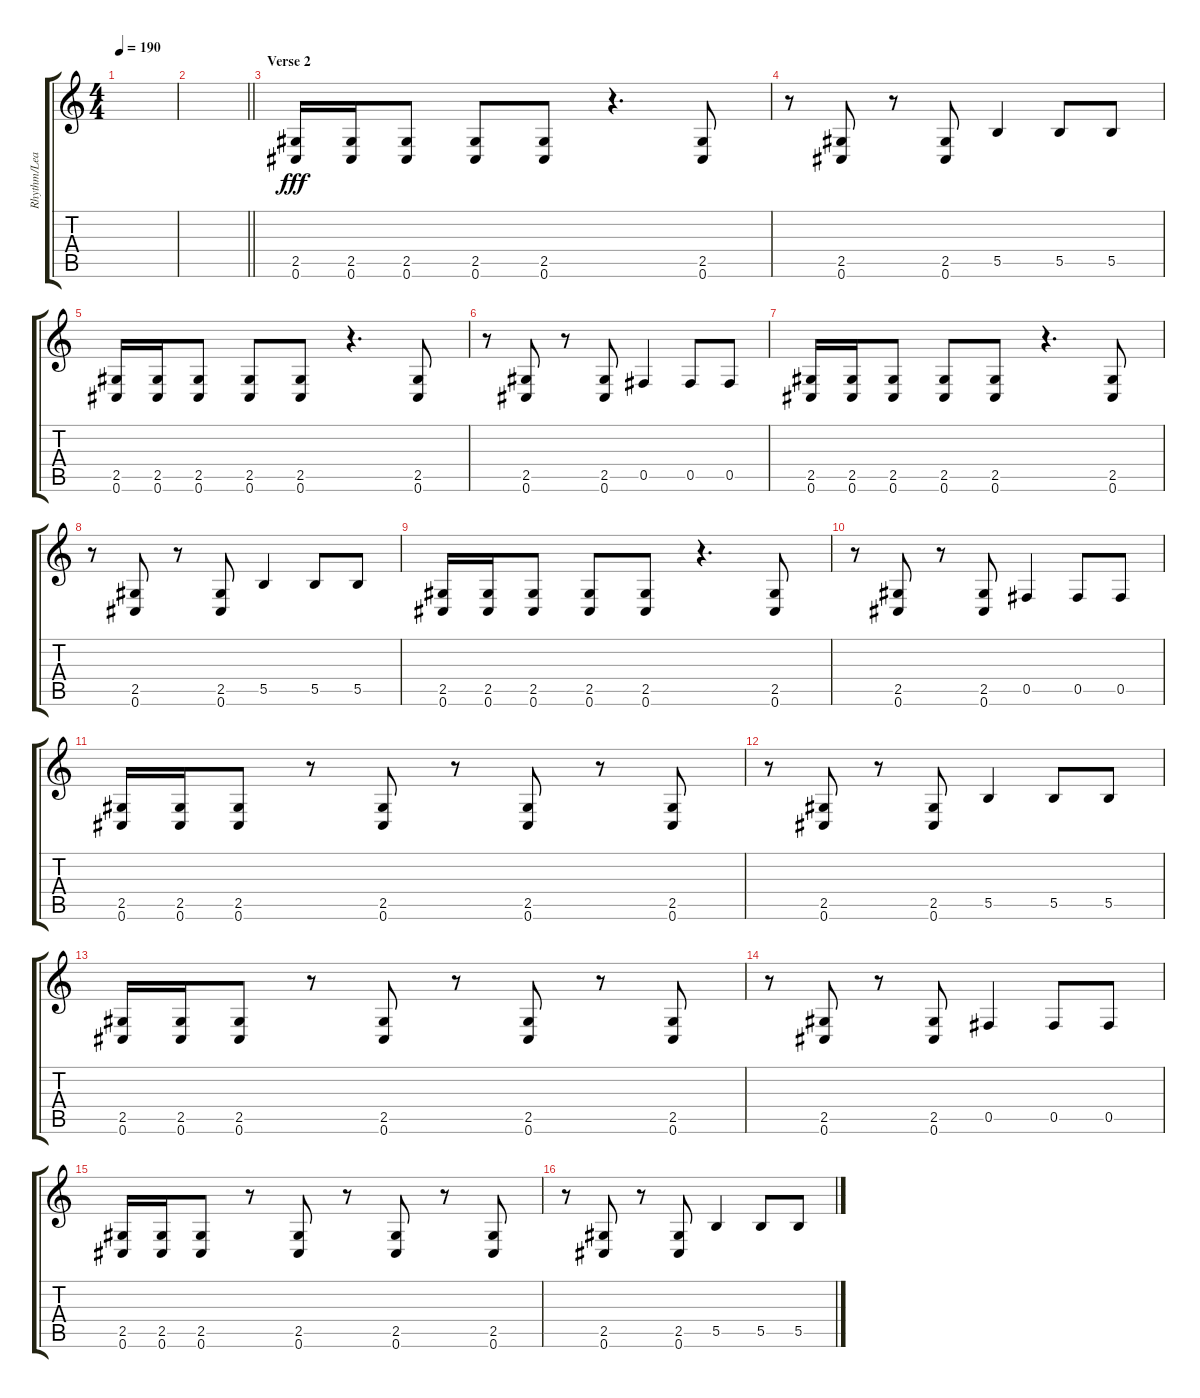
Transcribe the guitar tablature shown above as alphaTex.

\track ("Rhythm/Lead Guitar" "Rhythm/Lea") {instrument overdrivenguitar}
\staff {score tabs}
\tuning (Db4 Ab3 E3 B2 Gb2 Db2) {hide}
\ts (4 4)
\tempo 190
\clef g2
\ks c
|
\barLineRight lightlight
|
\section ("" "Verse 2")
(2.5 0.6).16{dy fff} (2.5 0.6).16 (2.5 0.6).8 (2.5 0.6).8 (2.5 0.6).8 r.4{d} (2.5 0.6).8 |
r.8 (2.5 0.6).8 r.8 (2.5 0.6).8 5.5.4 5.5.8 5.5.8 |
(2.5 0.6).16 (2.5 0.6).16 (2.5 0.6).8 (2.5 0.6).8 (2.5 0.6).8 r.4{d} (2.5 0.6).8 |
r.8 (2.5 0.6).8 r.8 (2.5 0.6).8 0.5.4 0.5.8 0.5.8 |
(2.5 0.6).16 (2.5 0.6).16 (2.5 0.6).8 (2.5 0.6).8 (2.5 0.6).8 r.4{d} (2.5 0.6).8 |
r.8 (2.5 0.6).8 r.8 (2.5 0.6).8 5.5.4 5.5.8 5.5.8 |
(2.5 0.6).16 (2.5 0.6).16 (2.5 0.6).8 (2.5 0.6).8 (2.5 0.6).8 r.4{d} (2.5 0.6).8 |
r.8 (2.5 0.6).8 r.8 (2.5 0.6).8 0.5.4 0.5.8 0.5.8 |
(2.5 0.6).16 (2.5 0.6).16 (2.5 0.6).8 r.8 (2.5 0.6).8 r.8 (2.5 0.6).8 r.8 (2.5 0.6).8 |
r.8 (2.5 0.6).8 r.8 (2.5 0.6).8 5.5.4 5.5.8 5.5.8 |
(2.5 0.6).16 (2.5 0.6).16 (2.5 0.6).8 r.8 (2.5 0.6).8 r.8 (2.5 0.6).8 r.8 (2.5 0.6).8 |
r.8 (2.5 0.6).8 r.8 (2.5 0.6).8 0.5.4 0.5.8 0.5.8 |
(2.5 0.6).16 (2.5 0.6).16 (2.5 0.6).8 r.8 (2.5 0.6).8 r.8 (2.5 0.6).8 r.8 (2.5 0.6).8 |
r.8 (2.5 0.6).8 r.8 (2.5 0.6).8 5.5.4 5.5.8 5.5.8
